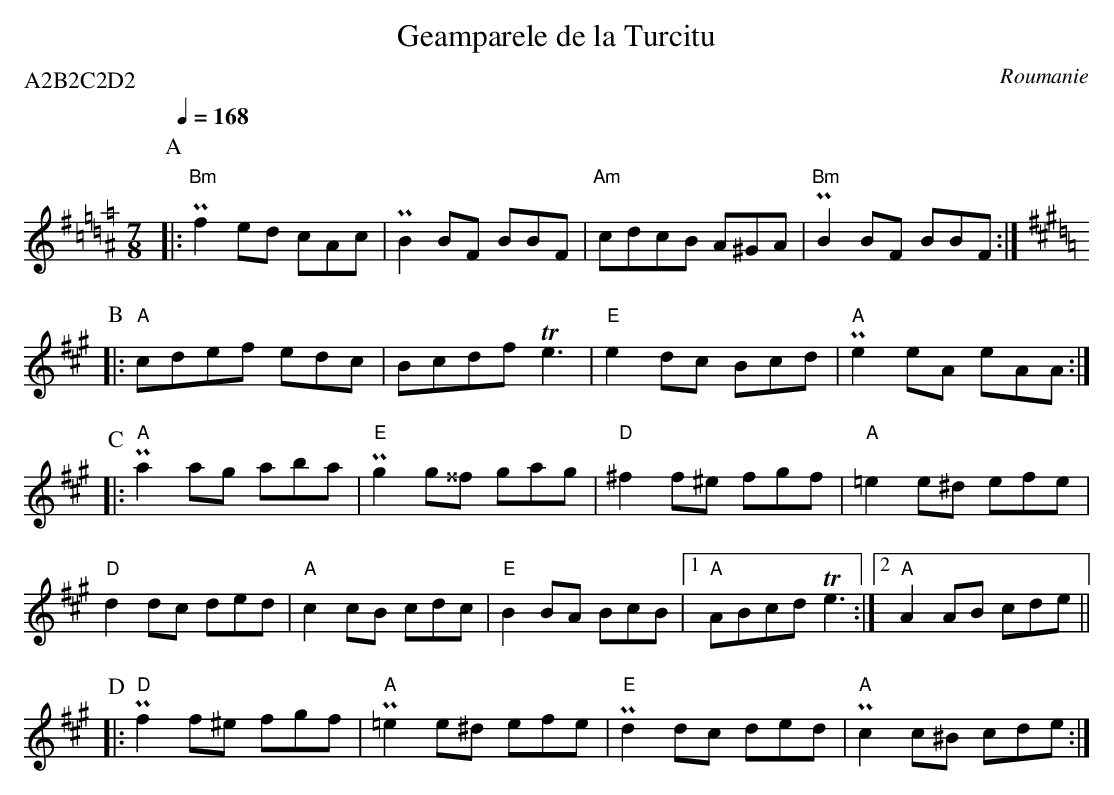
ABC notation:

X:1
T:Geamparele de la Turcitu
O:Roumanie
Q:1/4=168
P:A2B2C2D2
M:7/8
L:1/8
K:B =c =d =g =a
P:A
|: "Bm"Pf2 ed cAc | PB2 BF BBF | "Am"cdcB A^GA | "Bm"PB2 BF BBF :|
K:A
P:B
|: "A"cdef edc | Bcdf Te3 | "E"e2dc Bcd | "A"Pe2 eA eAA :|
P:C
|: "A"Pa2ag aba | "E"Pg2g^^f gag | "D"^f2f^e fgf | "A"=e2e^d efe |
"D"d2dc ded | "A"c2cB cdc | "E"B2BA BcB |1 "A"ABcd Te3 :|2 "A"A2AB cde ||
P:D
|: "D"Pf2f^e fgf | "A"P=e2e^d efe | "E"Pd2dc ded | "A"Pc2c^B cde :|
